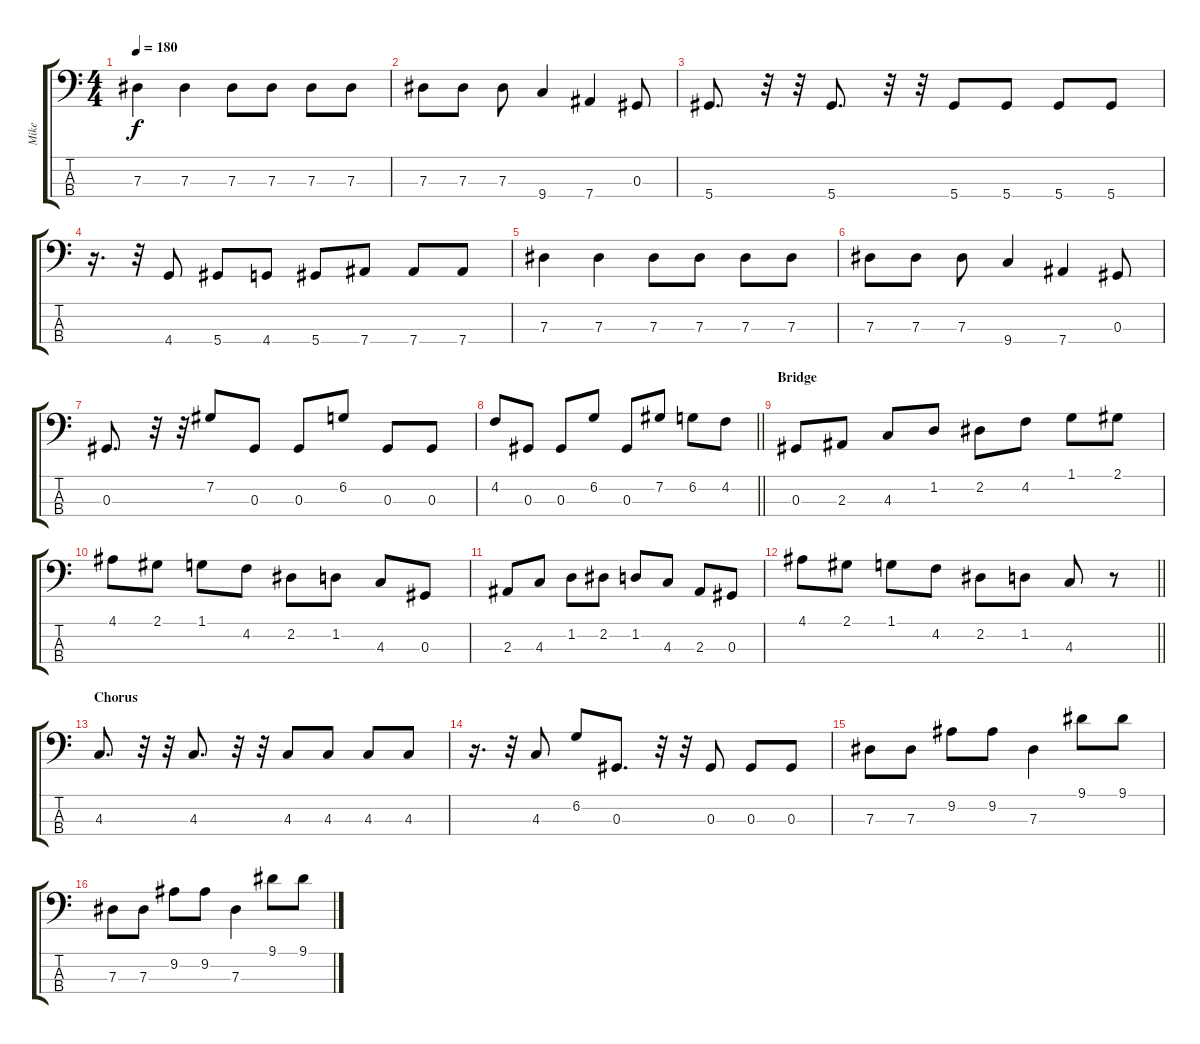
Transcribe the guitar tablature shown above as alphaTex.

\track ("Mike" "Mike") {instrument electricbasspick}
\staff {score tabs}
\tuning (Gb2 Db2 Ab1 Eb1) {hide}
\ts (4 4)
\tempo 180
\clef f4
\ks c
7.3.4{dy f} 7.3.4 7.3.8 7.3.8 7.3.8 7.3.8 |
7.3.8 7.3.8 7.3.8 9.4.4 7.4.4 0.3.8 |
5.4.8{d} r.32 r.32 5.4.8{d} r.32 r.32 5.4.8 5.4.8 5.4.8 5.4.8 |
r.16{d} r.32 4.4.8 5.4.8 4.4.8 5.4.8 7.4.8 7.4.8 7.4.8 |
7.3.4 7.3.4 7.3.8 7.3.8 7.3.8 7.3.8 |
7.3.8 7.3.8 7.3.8 9.4.4 7.4.4 0.3.8 |
0.3.8{d} r.32 r.32 7.2.8 0.3.8 0.3.8 6.2.8 0.3.8 0.3.8 |
\barLineRight lightlight
4.2.8 0.3.8 0.3.8 6.2.8 0.3.8 7.2.8 6.2.8 4.2.8 |
\section ("" "Bridge")
0.3.8 2.3.8 4.3.8 1.2.8 2.2.8 4.2.8 1.1.8 2.1.8 |
4.1.8 2.1.8 1.1.8 4.2.8 2.2.8 1.2.8 4.3.8 0.3.8 |
2.3.8 4.3.8 1.2.8 2.2.8 1.2.8 4.3.8 2.3.8 0.3.8 |
\barLineRight lightlight
4.1.8 2.1.8 1.1.8 4.2.8 2.2.8 1.2.8 4.3.8 r.8 |
\section ("" "Chorus")
4.3.8{d} r.32 r.32 4.3.8{d} r.32 r.32 4.3.8 4.3.8 4.3.8 4.3.8 |
r.16{d} r.32 4.3.8 6.2.8 0.3.8{d} r.32 r.32 0.3.8 0.3.8 0.3.8 |
7.3.8 7.3.8 9.2.8 9.2.8 7.3.4 9.1.8 9.1.8 |
7.3.8 7.3.8 9.2.8 9.2.8 7.3.4 9.1.8 9.1.8
